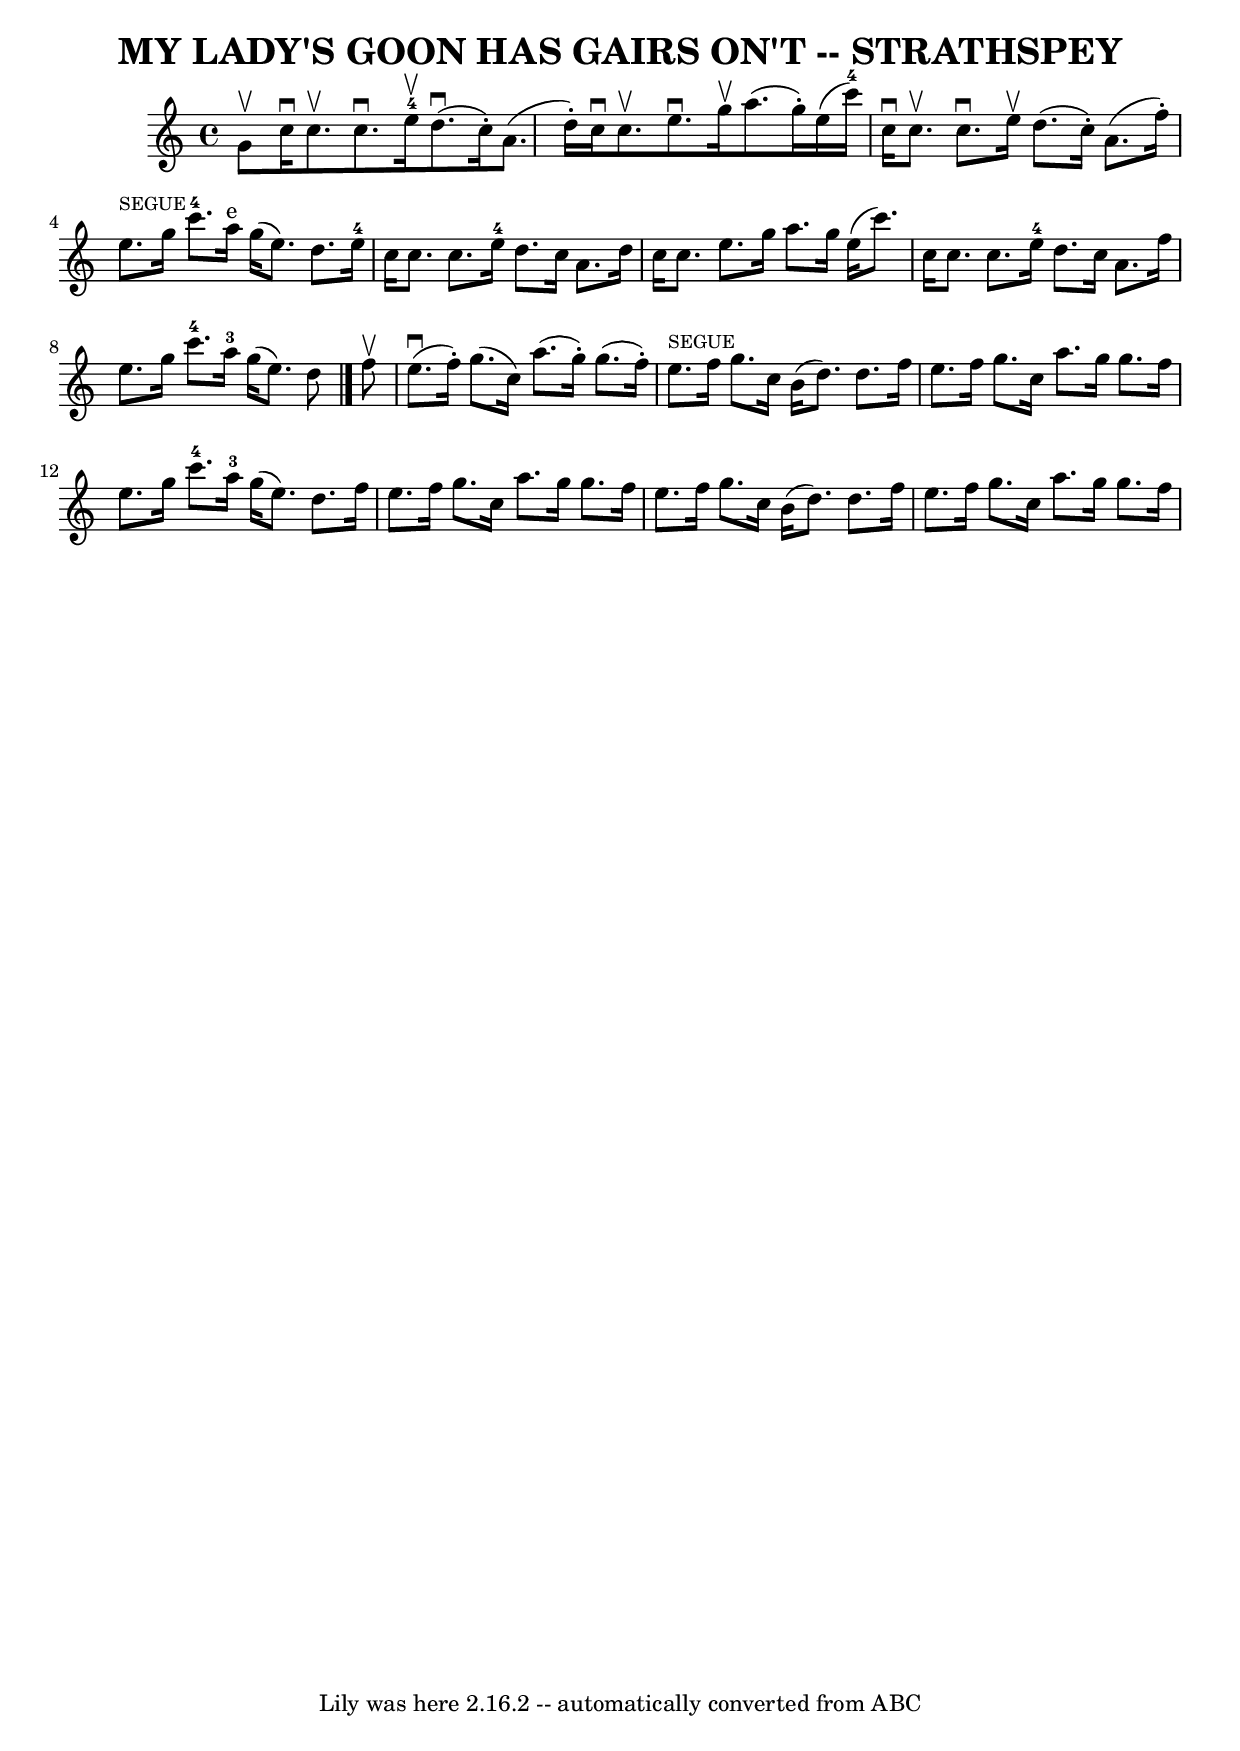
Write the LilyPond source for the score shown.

\version "2.7.40"
\include "Mammoth.ily"
\header {
	%% book = "Ryan's Mammoth Collection of Fiddle Tunes"
	crossRefNumber = "1"
	footnotes = ""
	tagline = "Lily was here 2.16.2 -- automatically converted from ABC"
	title = "MY LADY'S GOON HAS GAIRS ON'T -- STRATHSPEY"
}
voicedefault =  {


 \override Staff.TimeSignature #'style = #'C
 \time 4/4 % %slurgraces 1
 \key c \major g'8^\upbow   |
 c''16^\downbow c''8.^\upbow   
c''8.^\downbow e''16-4^\upbow d''8. (^\downbow c''16 -.) a'8. 
(d''16 -.)   |
 c''16^\downbow c''8.^\upbow e''8.^\downbow  
 g''16^\upbow a''8. (g''16 -.) e''16 (c'''16-4)   |
    
 c''16^\downbow c''8.^\upbow c''8.^\downbow e''16^\upbow d''8. (
c''16 -.) a'8. (f''16 -.)   |
 e''8.^\segue g''16    
c'''8.-4 a''16^"e" g''16 (e''8.) d''8. e''16-4   |
 
 c''16 c''8. c''8. e''16-4 d''8. c''16 a'8. d''16    
|
 c''16 c''8. e''8. g''16 a''8. g''16 e''16 (
c'''8.)   |
 c''16 c''8. c''8. e''16-4 d''8.    
c''16 a'8. f''16    |
 e''8. g''16 c'''8.-4 a''16-3 
 g''16 (e''8.) d''8    \bar "|." f''8^\upbow   |
       
e''8. (^\downbow f''16 -.) g''8. (c''16) a''8. (g''16 -.)   
g''8. (f''16 -.)   |
 e''8.^\segue f''16 g''8. c''16   
 b'16 (d''8.) d''8. f''16    |
 e''8. f''16 g''8.    
c''16 a''8. g''16 g''8. f''16    |
 e''8. g''16    
c'''8.-4 a''16-3 g''16 (e''8.) d''8. f''16    |
     
e''8. f''16 g''8. c''16 a''8. g''16 g''8. f''16    
|
 e''8. f''16 g''8. c''16 b'16 (d''8.) d''8.    
f''16    |
 e''8. f''16 g''8. c''16 a''8. g''16    
g''8. f''16    
}

\score{
    <<

	\context Staff="default"
	{
	    \voicedefault 
	}

    >>
	\layout {
	}
	\midi {}
}
